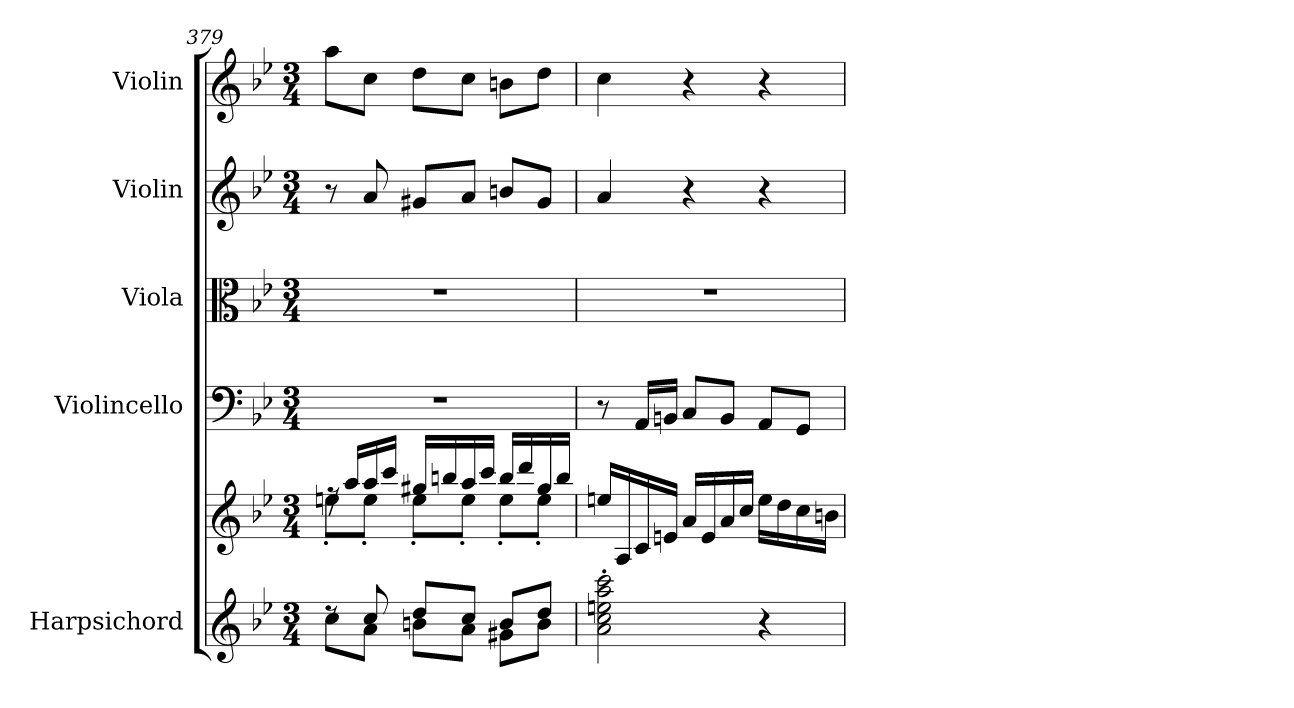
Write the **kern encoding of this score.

**kern	**kern	**kern	**kern	**kern	**kern
*part5	*part5	*part4	*part3	*part2	*part1
*staff6	*staff5	*staff4	*staff3	*staff2	*staff1
*I"Harpsichord	*	*I"Violincello	*I"Viola	*I"Violin	*I"Violin
*I'Hpschd	*	*I'Vc	*I'Vla	*I'Vln	*I'Vln
*clefG2	*clefG2	*clefF4	*clefC3	*clefG2	*clefG2
*k[b-e-]	*k[b-e-]	*k[b-e-]	*k[b-e-]	*k[b-e-]	*k[b-e-]
*M3/4	*M3/4	*M3/4	*M3/4	*M3/4	*M3/4
=379	=379	=379	=379	=379	=379
*^	*^	*	*	*	*
8rdd	8cc\L	16rff	8een'\L	2.r	2.r	8r	8aa\L
.	.	16aa/LL	.	.	.	.	.
8cc/	8a\J	16aa/	8ee'\J	.	.	8a/	8cc\J
.	.	16ccc/JJ	.	.	.	.	.
8dd/L	8bn\L	16gg#X/LL	8ee'\L	.	.	8g#X/L	8dd\L
.	.	16bbn/	.	.	.	.	.
8cc/J	8a\J	16aa/	8ee'\J	.	.	8a/J	8cc\J
.	.	16ccc/JJ	.	.	.	.	.
8b/L	8g#X\L	16bb/LL	8ee'\L	.	.	8bn/L	8bn\L
.	.	16ddd/	.	.	.	.	.
8dd/J	8b\J	16gg#/	8ee'\J	.	.	8g#/J	8dd\J
.	.	16bb/JJ	.	.	.	.	.
*v	*v	*	*	*	*	*	*
*	*v	*v	*	*	*	*
=380	=380	=380	=380	=380	=380
2a\' 2cc\' 2een\' 2aa\' 2ccc\'	16een/LL	8r	2.r	4a/	4cc\
.	16A/	.	.	.	.
.	16c/	16AA/LL	.	.	.
.	16en/JJ	16BBn/JJ	.	.	.
.	16a/LL	8C/L	.	4r	4r
.	16e/	.	.	.	.
.	16a/	8BB/J	.	.	.
.	16cc/JJ	.	.	.	.
4r	16ee\LL	8AA/L	.	4r	4r
.	16dd\	.	.	.	.
.	16cc\	8GG/J	.	.	.
.	16bn\JJ	.	.	.	.
=	=	=	=	=	=
*-	*-	*-	*-	*-	*-
